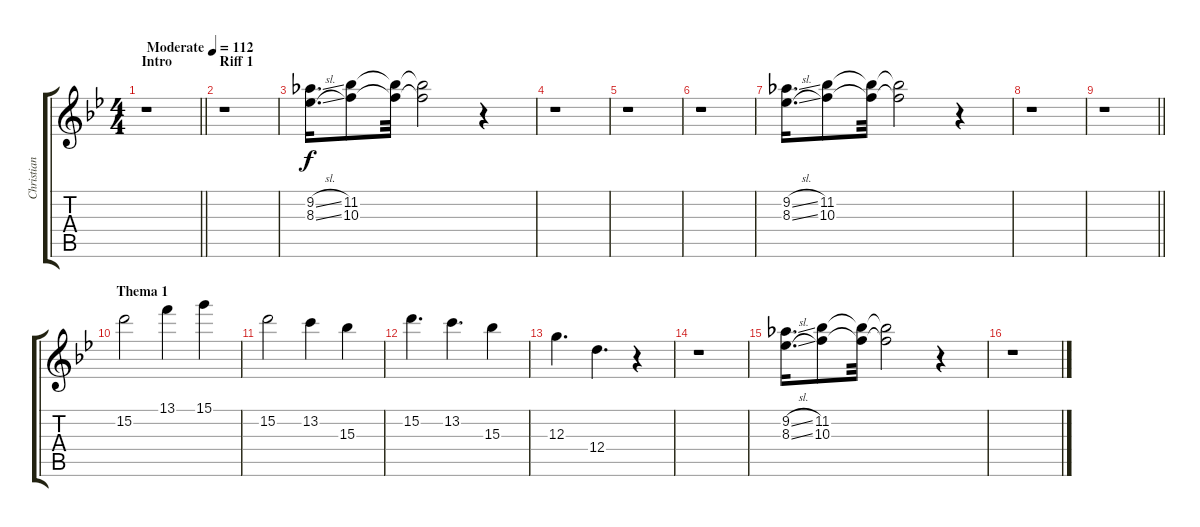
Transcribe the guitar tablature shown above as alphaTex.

\track ("Christian Gitarre 2 " "Christian ") {instrument acousticguitarsteel}
\staff {score tabs}
\tuning (E4 B3 G3 D3 A2 E2) {hide}
\ts (4 4)
\section ("" "Intro ")
\tempo (112 "Moderate")
\clef g2
\barLineRight lightlight
\ks bb
r.1{dy f instrument acousticguitarsteel} |
\section ("" "Riff 1")
r.1 |
(9.2{sl} 8.3{sl}).16{d} (11.2 10.3).8 (11.2{t} 10.3{t}).32 (11.2{t} 10.3{t}).2 r.4 |
r.1 |
r.1 |
r.1 |
(9.2{sl} 8.3{sl}).16{d} (11.2 10.3).8 (11.2{t} 10.3{t}).32 (11.2{t} 10.3{t}).2 r.4 |
r.1 |
\barLineRight lightlight
r.1 |
\section ("" "Thema 1")
15.2.2 13.1.4 15.1.4 |
15.2.2 13.2.4 15.3.4 |
15.2.4{d} 13.2.4{d} 15.3.4 |
12.3.4{d} 12.4.4{d} r.4 |
r.1 |
(9.2{sl} 8.3{sl}).16{d} (11.2 10.3).8 (11.2{t} 10.3{t}).32 (11.2{t} 10.3{t}).2 r.4 |
r.1
